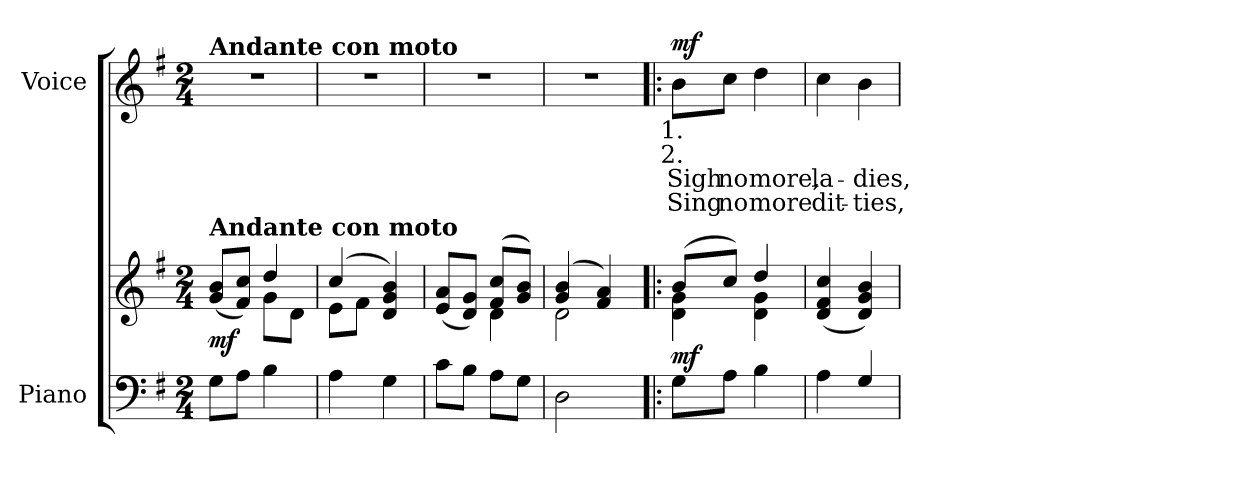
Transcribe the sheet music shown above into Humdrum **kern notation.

**kern	**kern	**dynam	**kern	**text	**text	**dynam
*part2	*part2	*part2	*part1	*part1	*part1	*part1
*staff3	*staff2	*staff2/3	*staff1	*staff1	*staff1	*staff1
*I"Piano	*	*	*I"Voice	*	*	*
*I'Pno.	*	*	*I'Voice	*	*	*
!!LO:PB:g=z
*clefF4	*clefG2	*	*clefG2	*	*	*
*k[f#]	*k[f#]	*	*k[f#]	*	*	*
*G:	*G:	*	*G:	*	*	*
*M2/4	*M2/4	*	*M2/4	*	*	*
*MM80	*MM80	*	*MM80	*	*	*
=1	=1	=1	=1	=1	=1	=1
*	*^	*	*	*	*	*
!	!	!	!	!LO:TX:a:B:t=Andante con moto	!	!	!
!	!LO:TX:a:B:t=Andante con moto	!	!	!	!	!	!
!	!	!	!	!LO:N:vis=1	!	!	!
8Gi\L	(8gi/ 8biL	4ryy	mf	2r	.	.	.
8Ai\J	8f#i/ 8cciJ)	.	.	.	.	.	.
4Bi\	4ddi/	8gi\L	.	.	.	.	.
.	.	8di\J	.	.	.	.	.
=2	=2	=2	=2	=2	=2	=2	=2
!	!	!	!	!LO:N:vis=1	!	!	!
4Ai\	(4cci/	8ei\L	.	2r	.	.	.
.	.	8f#i\J	.	.	.	.	.
4Gi\	4di/ 4gi 4bi)	4ryy	.	.	.	.	.
=3	=3	=3	=3	=3	=3	=3	=3
!	!	!	!	!LO:N:vis=1	!	!	!
8ci\L	(8ei/ 8aiL	4ryy	.	2r	.	.	.
8Bi\J	8di/ 8giJ)	.	.	.	.	.	.
8Ai\L	(8f#i/ 8cciL	4di\	.	.	.	.	.
8Gi\J	8gi/ 8biJ)	.	.	.	.	.	.
=4	=4	=4	=4	=4	=4	=4	=4
!	!	!	!	!LO:N:vis=1	!	!	!
2Di\	(4gi/ 4bi	2di\	.	2r	.	.	.
.	4f#i/ 4ai)	.	.	.	.	.	.
=5!|:	=5!|:	=5!|:	=5!|:	=5!|:	=5!|:	=5!|:	=5!|:
!	!	!	!	!LO:TX:b:cj:t=1.	!	!	!
!	!	!	!	!LO:TX:b:cj:t=2.	!	!	!
!	!	!	!	!	!LO:LY:b:color=#000000	!LO:LY:b:color=#000000	!
8Gi\L	(8bi/L	4di\ 4gi	mf	8bi\L	Sigh	Sing	mf
!	!	!	!	!	!LO:LY:b:color=#000000	!LO:LY:b:color=#000000	!
8Ai\J	8cci/J)	.	.	8cci\J	no	no	.
!	!	!	!	!	!LO:LY:b:color=#000000	!LO:LY:b:color=#000000	!
4Bi\	4ddi/	4di\ 4gi	.	4ddi\	more,	more	.
*	*v	*v	*	*	*	*	*
=6	=6	=6	=6	=6	=6	=6
*	*^	*	*	*	*	*
!	!	!	!	!	!LO:LY:b:color=#000000	!LO:LY:b:color=#000000	!
*	*v	*v	*	*	*	*	*
4Ai\	(4di/ 4f#i 4cci	.	4cci\	la-	dit-	.
!	!	!	!	!LO:LY:b:color=#000000	!LO:LY:b:color=#000000	!
4Gi/	4di/ 4gi 4bi)	.	4bi\	-dies,	-ties,	.
=	=	=	=	=	=	=
*-	*-	*-	*-	*-	*-	*-
